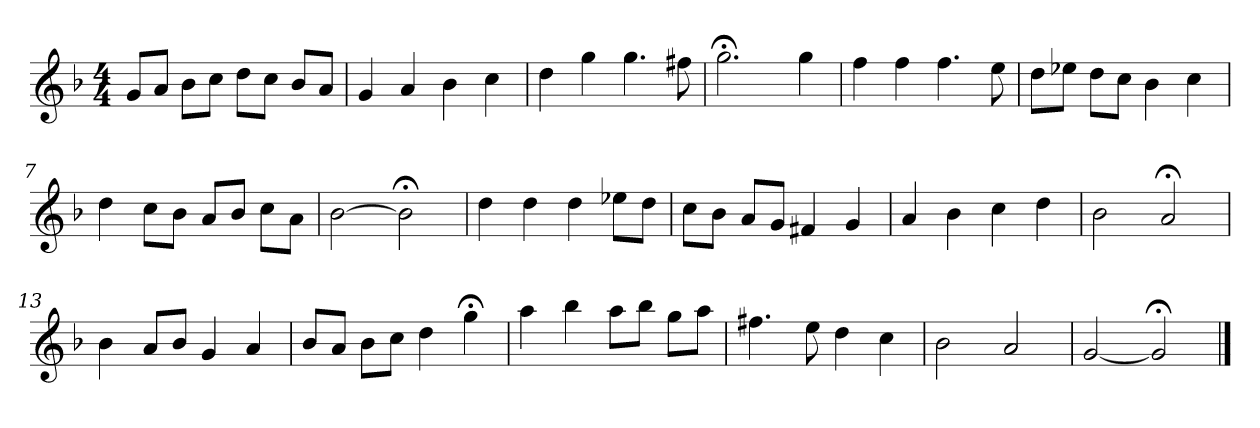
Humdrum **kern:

**kern
*part1
*staff1
*k[b-]
*G:dor
*M4/4
*MM120
=1
8gL
8aJ
8b-L
8ccJ
8ddL
8ccJ
8b-L
8aJ
=2
4g
4a
4b-
4cc
=3
4dd
4gg
4.gg
8ff#X
=4
2.gg;<
4gg
=5
4ff
4ff
4.ff
8ee
=6
8ddL
8ee-XJ
8ddL
8ccJ
4b-
4cc
=7
4dd
8ccL
8b-J
8aL
8b-J
8ccL
8aJ
=8
[2b-
2b-;<]
=9
4dd
4dd
4dd
8ee-XL
8ddJ
=10
8ccL
8b-J
8aL
8gJ
4f#X
4g
=11
4a
4b-
4cc
4dd
=12
2b-
2a;<
=13
4b-
8aL
8b-J
4g
4a
=14
8b-L
8aJ
8b-L
8ccJ
4dd
4gg;<
=15
4aa
4bb-
8aaL
8bb-J
8ggL
8aaJ
=16
4.ff#X
8ee
4dd
4cc
=17
2b-
2a
=18
[2g
2g;<]
==
*-
